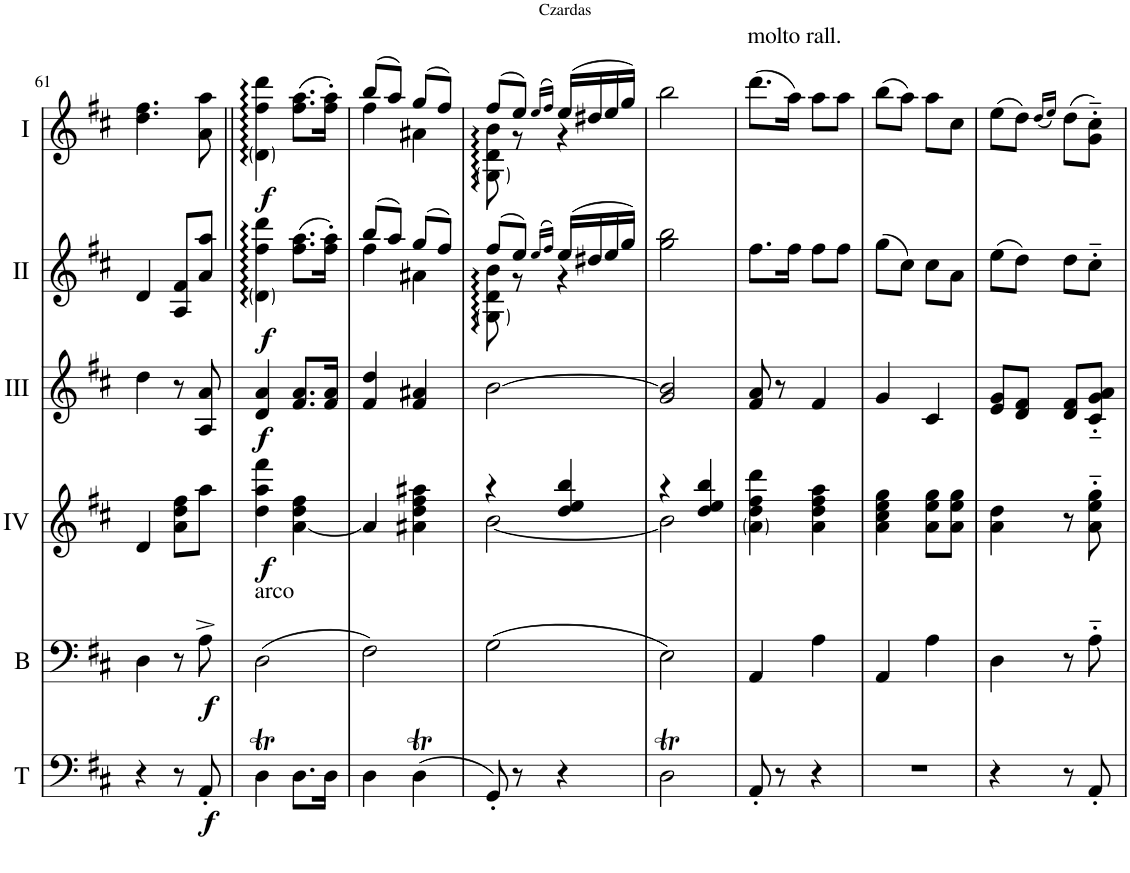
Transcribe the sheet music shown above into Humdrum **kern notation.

**kern	**dynam	**kern	**dynam	**kern	**dynam	**kern	**dynam	**kern	**dynam	**kern	**dynam
*part6	*part6	*part5	*part5	*part4	*part4	*part3	*part3	*part2	*part2	*part1	*part1
*staff6	*staff6	*staff5	*staff5	*staff4	*staff4	*staff3	*staff3	*staff2	*staff2	*staff1	*staff1
*I"Timp.	*	*I"Bass	*	*I"Acc. 4	*	*I"Acc. 3	*	*I"Acc. 2	*	*I"Acc. 1	*
*I'T	*	*I'B	*	*	*	*	*	*	*	*	*
!!LO:PB:g=z
*clefF4	*	*clefF4	*	*clefG2	*	*clefG2	*	*clefG2	*	*clefG2	*
*	*	*Trd7c12	*	*Trd7c12	*	*	*	*	*	*	*
*k[f#c#]	*	*k[f#c#]	*	*k[f#c#]	*	*k[f#c#]	*	*k[f#c#]	*	*k[f#c#]	*
*M2/4	*	*M2/4	*	*M2/4	*	*M2/4	*	*M2/4	*	*M2/4	*
=61	=61	=61	=61	=61	=61	=61	=61	=61	=61	=61	=61
4r	.	4D\	.	4d/	.	4dd\	.	4d/	.	4.dd\ 4.ff#\	.
8r	.	8r	.	8a\ 8dd\ 8ff#\L	.	8r	.	8A/ 8f#/L	.	.	.
!	!LO:DY:b	!	!LO:DY:b	!	!	!	!	!	!	!	!
8AA'/	f	8A^\	f	8aa\J	.	8A/ 8a/	.	8a/ 8aa/J	.	8a\ 8aa\	.
=62||	=62||	=62||	=62||	=62||	=62||	=62||	=62||	=62||	=62||	=62||	=62||
!	!	!LO:TX:a:t=arco	!	!	!	!	!	!	!	!	!
!	!	!	!	!	!LO:DY:b	!	!LO:DY:b	!	!LO:DY:b	!	!LO:DY:b
4DT\	.	(2D\	.	4dd\ 4aa\ 4fff#\	f	4d/ 4a/	f	4d\ 4ff#\ 4ddd\	f	4d\ 4ff#\ 4ddd\	f
8.D\L	.	.	.	[4a\ 4dd\ 4ff#\	.	8.f#/ 8.a/L	.	(8.ff#\ 8.aa\L	.	(8.ff#\ 8.aa\L	.
16D\Jk	.	.	.	.	.	16f#/ 16a/Jk	.	16ff#\' 16aa\'Jk)	.	16ff#\' 16aa\'Jk)	.
=63	=63	=63	=63	=63	=63	=63	=63	=63	=63	=63	=63
*	*	*	*	*	*	*	*	*^	*	*^	*
4D\	.	2F#\)	.	4a/]	.	4f#/ 4dd/	.	(8bb/L	4ff#\	.	(8bb/L	4ff#\	.
.	.	.	.	.	.	.	.	8aa/J)	.	.	8aa/J)	.	.
(4DT\	.	.	.	4a#X\ 4dd\ 4ff#\ 4aa#X\	.	4f#/ 4a#X/	.	(8gg/L	4a#X\	.	(8gg/L	4a#X\	.
.	.	.	.	.	.	.	.	8ff#/J)	.	.	8ff#/J)	.	.
=64	=64	=64	=64	=64	=64	=64	=64	=64	=64	=64	=64	=64	=64
*	*	*	*	*^	*	*	*	*	*	*	*	*	*
8GG'/)	.	(2G\	.	4r	[2b\	.	[2b\	.	(8ff#/L	8G\ 8d\ 8b\	.	(8ff#/L	8G\ 8d\ 8b\	.
8r	.	.	.	.	.	.	.	.	8ee/J)	8r	.	8ee/J)	8r	.
.	.	.	.	.	.	.	.	.	(16qee/LL	.	.	(16qee/LL	.	.
.	.	.	.	.	.	.	.	.	16qff#/JJ)	.	.	16qff#/JJ)	.	.
4r	.	.	.	4dd/ 4ee/ 4bb/	.	.	.	.	(16ee/LL	4r	.	(16ee/LL	4r	.
.	.	.	.	.	.	.	.	.	16dd#X/	.	.	16dd#X/	.	.
.	.	.	.	.	.	.	.	.	16ee/	.	.	16ee/	.	.
.	.	.	.	.	.	.	.	.	16gg/JJ)	.	.	16gg/JJ)	.	.
*	*	*	*	*	*	*	*	*	*v	*v	*	*	*	*
*	*	*	*	*	*	*	*	*	*	*	*v	*v	*
=65	=65	=65	=65	=65	=65	=65	=65	=65	=65	=65	=65	=65
2DT\	.	2E\)	.	4r	2b\]	.	2g/ 2b/]	.	2gg\ 2bb\	.	2bb\	.
.	.	.	.	4dd/ 4ee/ 4bb/	.	.	.	.	.	.	.	.
*	*	*	*	*v	*v	*	*	*	*	*	*	*
=66	=66	=66	=66	=66	=66	=66	=66	=66	=66	=66	=66
!	!	!	!	!	!	!	!	!	!	!LO:TX:a:t=molto rall.	!
8AA'/	.	4AA/	.	4a\ 4dd\ 4ff#\ 4ddd\	.	8f#/ 8a/	.	8.ff#\L	.	(8.ddd\L	.
8r	.	.	.	.	.	8r	.	.	.	.	.
.	.	.	.	.	.	.	.	16ff#\Jk	.	16aa\Jk)	.
4r	.	4A\	.	4a\ 4dd\ 4ff#\ 4aa\	.	4f#/	.	8ff#\L	.	8aa\L	.
.	.	.	.	.	.	.	.	8ff#\J	.	8aa\J	.
=67	=67	=67	=67	=67	=67	=67	=67	=67	=67	=67	=67
2r	.	4AA/	.	4a\ 4cc#\ 4ee\ 4gg\	.	4g/	.	(8gg\L	.	(8bb\L	.
.	.	.	.	.	.	.	.	8cc#\J)	.	8aa\J)	.
.	.	4A\	.	8a\ 8ee\ 8gg\L	.	4c#/	.	8cc#\L	.	8aa\L	.
.	.	.	.	8a\ 8ee\ 8gg\J	.	.	.	8a\J	.	8cc#\J	.
=68	=68	=68	=68	=68	=68	=68	=68	=68	=68	=68	=68
4r	.	4D\	.	4a\ 4dd\	.	8e/ 8g/L	.	(8ee\L	.	(8ee\L	.
.	.	.	.	.	.	8d/ 8f#/J	.	8dd\J)	.	8dd\J)	.
.	.	.	.	.	.	.	.	.	.	(16qdd/LL	.
.	.	.	.	.	.	.	.	.	.	16qee/JJ)	.
8r	.	8r	.	8r	.	8d/ 8f#/L	.	8dd\L	.	(8dd\L	.
8AA'/	.	8A'~\	.	8a\'~ 8ee\'~ 8gg\'~	.	8c#/'~ 8g/'~ 8a/'~J	.	8cc#'~\J	.	8g\'~ 8cc#\'~J)	.
=	=	=	=	=	=	=	=	=	=	=	=
*-	*-	*-	*-	*-	*-	*-	*-	*-	*-	*-	*-
